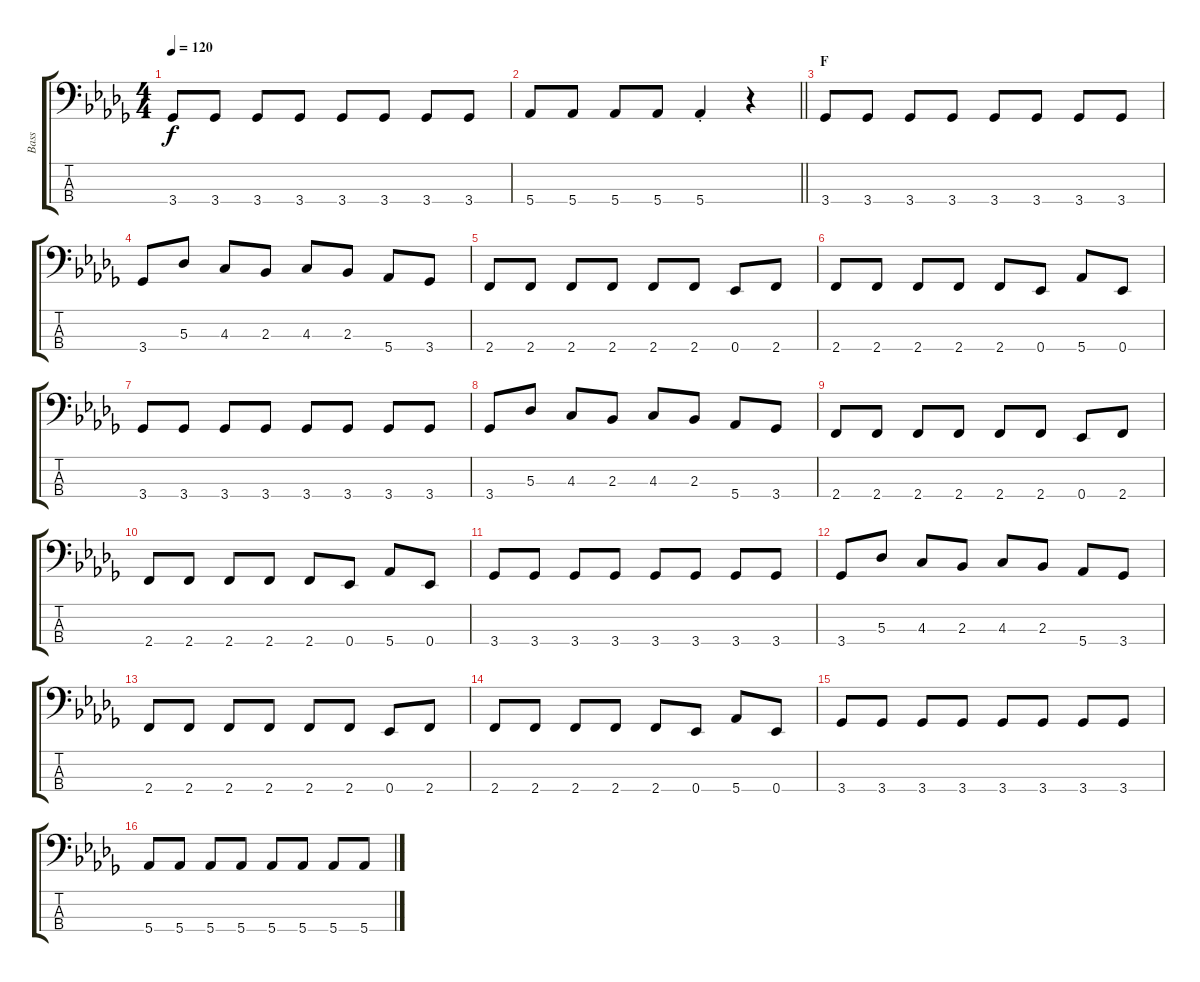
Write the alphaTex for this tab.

\track ("Bass" "Bass") {instrument electricbasspick}
\staff {score tabs}
\tuning (Gb2 Db2 Ab1 Eb1) {hide}
\ts (4 4)
\tempo 120
\clef f4
\ks db
3.4.8{dy f} 3.4.8 3.4.8 3.4.8 3.4.8 3.4.8 3.4.8 3.4.8 |
\barLineRight lightlight
5.4.8 5.4.8 5.4.8 5.4.8 5.4{st}.4 r.4 |
\section ("" "F")
3.4.8 3.4.8 3.4.8 3.4.8 3.4.8 3.4.8 3.4.8 3.4.8 |
3.4.8 5.3.8 4.3.8 2.3.8 4.3.8 2.3.8 5.4.8 3.4.8 |
2.4.8 2.4.8 2.4.8 2.4.8 2.4.8 2.4.8 0.4.8 2.4.8 |
2.4.8 2.4.8 2.4.8 2.4.8 2.4.8 0.4.8 5.4.8 0.4.8 |
3.4.8 3.4.8 3.4.8 3.4.8 3.4.8 3.4.8 3.4.8 3.4.8 |
3.4.8 5.3.8 4.3.8 2.3.8 4.3.8 2.3.8 5.4.8 3.4.8 |
2.4.8 2.4.8 2.4.8 2.4.8 2.4.8 2.4.8 0.4.8 2.4.8 |
2.4.8 2.4.8 2.4.8 2.4.8 2.4.8 0.4.8 5.4.8 0.4.8 |
3.4.8 3.4.8 3.4.8 3.4.8 3.4.8 3.4.8 3.4.8 3.4.8 |
3.4.8 5.3.8 4.3.8 2.3.8 4.3.8 2.3.8 5.4.8 3.4.8 |
2.4.8 2.4.8 2.4.8 2.4.8 2.4.8 2.4.8 0.4.8 2.4.8 |
2.4.8 2.4.8 2.4.8 2.4.8 2.4.8 0.4.8 5.4.8 0.4.8 |
3.4.8 3.4.8 3.4.8 3.4.8 3.4.8 3.4.8 3.4.8 3.4.8 |
5.4.8 5.4.8 5.4.8 5.4.8 5.4.8 5.4.8 5.4.8 5.4.8
